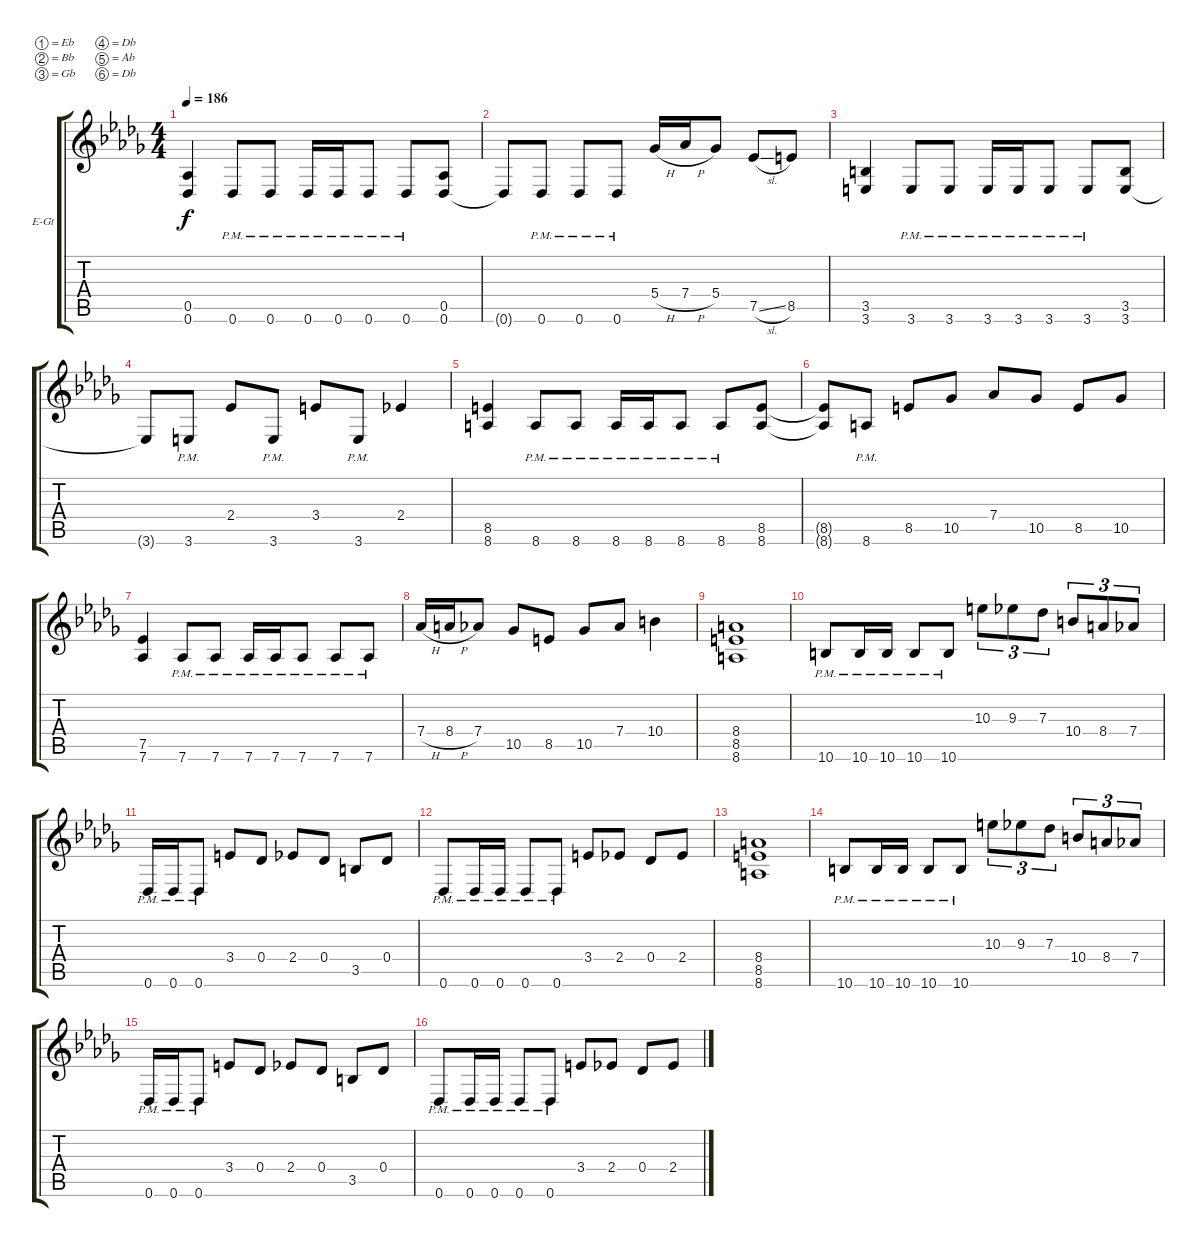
\bracketExtendMode groupsimilarinstruments
\firstSystemTrackNameOrientation horizontal
\otherSystemsTrackNameOrientation horizontal
\track ("Rhytm" "E-Gt") {instrument distortionguitar}
\staff {score tabs}
\tuning (Eb4 Bb3 Gb3 Db3 Ab2 Db2)
\ts (4 4)
\tempo 186
\clef g2
\ks db
(0.5 0.6).4{dy f} 0.6{pm}.8 0.6{pm}.8 0.6{pm}.16 0.6{pm}.16 0.6{pm}.8 0.6{pm}.8 (0.5 0.6).8 |
0.6{t}.8 0.6{pm}.8 0.6{pm}.8 0.6{pm}.8 5.4{h}.16 7.4{h}.16 5.4.8 7.5{sl}.8 8.5.8 |
(3.5 3.6).4 3.6{pm}.8 3.6{pm}.8 3.6{pm}.16 3.6{pm}.16 3.6{pm}.8 3.6{pm}.8 (3.5 3.6).8 |
3.6{t}.8 3.6{pm}.8 2.4.8 3.6{pm}.8 3.4.8 3.6{pm}.8 2.4.4 |
(8.5 8.6).4 8.6{pm}.8 8.6{pm}.8 8.6{pm}.16 8.6{pm}.16 8.6{pm}.8 8.6{pm}.8 (8.5 8.6).8 |
(8.5{t} 8.6{t}).8 8.6{pm}.8 8.5.8 10.5.8 7.4.8 10.5.8 8.5.8 10.5.8 |
(7.5 7.6).4 7.6{pm}.8 7.6{pm}.8 7.6{pm}.16 7.6{pm}.16 7.6{pm}.8 7.6{pm}.8 7.6{pm}.8 |
7.4{h}.16 8.4{h}.16 7.4.8 10.5.8 8.5.8 10.5.8 7.4.8 10.4.4 |
(8.4 8.5 8.6).1 |
10.6{pm}.8 10.6{pm}.16 10.6{pm}.16 10.6{pm}.8 10.6{pm}.8 10.3.8{tu (3 2)} 9.3.8{tu (3 2)} 7.3.8{tu (3 2)} 10.4.8{tu (3 2)} 8.4.8{tu (3 2)} 7.4.8{tu (3 2)} |
0.6{pm}.16 0.6{pm}.16 0.6{pm}.8 3.4.8 0.4.8 2.4.8 0.4.8 3.5.8 0.4.8 |
0.6{pm}.8 0.6{pm}.16 0.6{pm}.16 0.6{pm}.8 0.6{pm}.8 3.4.8 2.4.8 0.4.8 2.4.8 |
(8.4 8.5 8.6).1 |
10.6{pm}.8 10.6{pm}.16 10.6{pm}.16 10.6{pm}.8 10.6{pm}.8 10.3.8{tu (3 2)} 9.3.8{tu (3 2)} 7.3.8{tu (3 2)} 10.4.8{tu (3 2)} 8.4.8{tu (3 2)} 7.4.8{tu (3 2)} |
0.6{pm}.16 0.6{pm}.16 0.6{pm}.8 3.4.8 0.4.8 2.4.8 0.4.8 3.5.8 0.4.8 |
0.6{pm}.8 0.6{pm}.16 0.6{pm}.16 0.6{pm}.8 0.6{pm}.8 3.4.8 2.4.8 0.4.8 2.4.8
